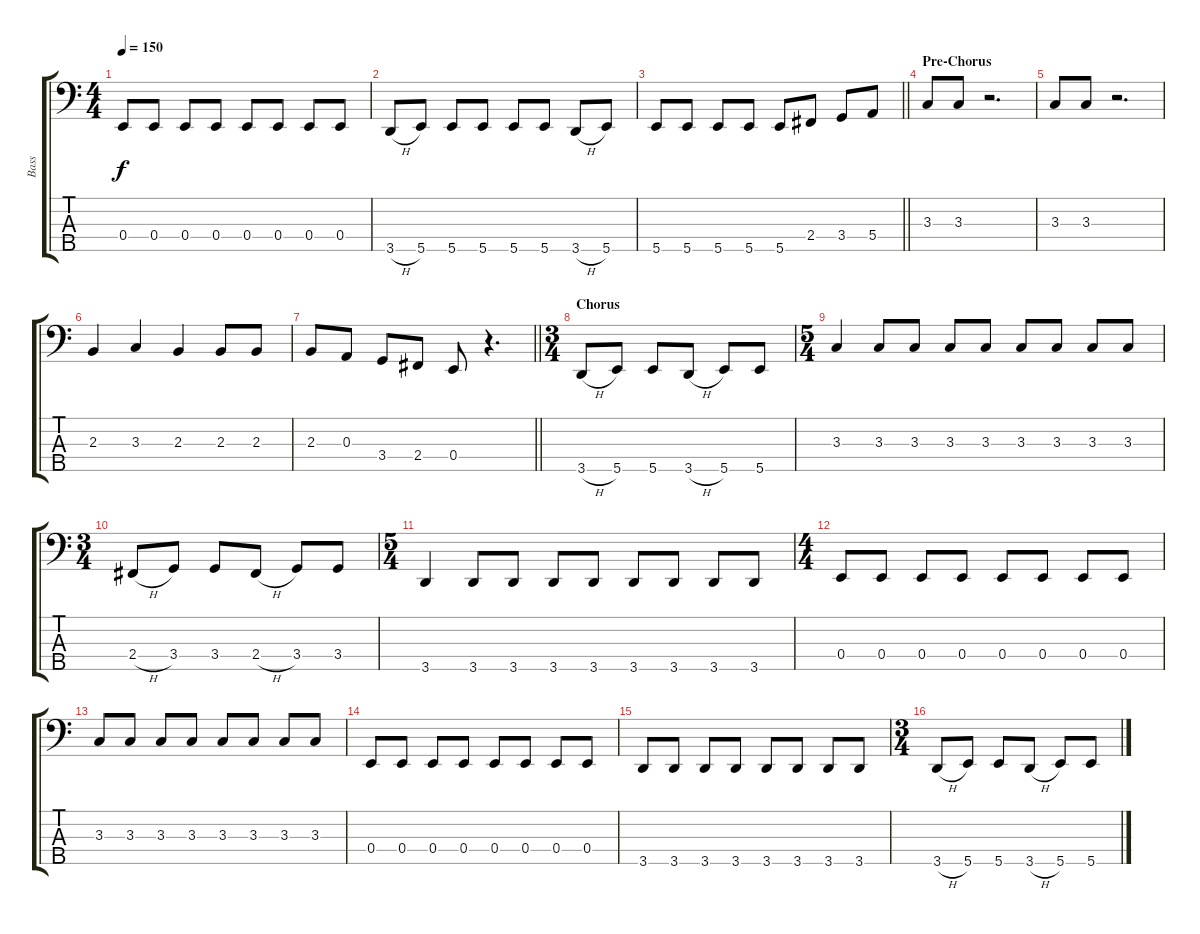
\track ("Bass" "Bass") {instrument electricbassfinger}
\staff {score tabs}
\tuning (G2 D2 A1 E1 B0) {hide}
\ts (4 4)
\tempo 150
\clef f4
\ks c
0.4.8{dy f} 0.4.8 0.4.8 0.4.8 0.4.8 0.4.8 0.4.8 0.4.8 |
3.5{h}.8 5.5.8 5.5.8 5.5.8 5.5.8 5.5.8 3.5{h}.8 5.5.8 |
\barLineRight lightlight
5.5.8 5.5.8 5.5.8 5.5.8 5.5.8 2.4.8 3.4.8 5.4.8 |
\section ("" "Pre-Chorus")
3.3.8 3.3.8 r.2{d} |
3.3.8 3.3.8 r.2{d} |
2.3.4 3.3.4 2.3.4 2.3.8 2.3.8 |
\barLineRight lightlight
2.3.8 0.3.8 3.4.8 2.4.8 0.4.8 r.4{d} |
\ts (3 4)
\section ("" "Chorus")
3.5{h}.8 5.5.8 5.5.8 3.5{h}.8 5.5.8 5.5.8 |
\ts (5 4)
3.3.4 3.3.8 3.3.8 3.3.8 3.3.8 3.3.8 3.3.8 3.3.8 3.3.8 |
\ts (3 4)
2.4{h}.8 3.4.8 3.4.8 2.4{h}.8 3.4.8 3.4.8 |
\ts (5 4)
3.5.4 3.5.8 3.5.8 3.5.8 3.5.8 3.5.8 3.5.8 3.5.8 3.5.8 |
\ts (4 4)
0.4.8 0.4.8 0.4.8 0.4.8 0.4.8 0.4.8 0.4.8 0.4.8 |
3.3.8 3.3.8 3.3.8 3.3.8 3.3.8 3.3.8 3.3.8 3.3.8 |
0.4.8 0.4.8 0.4.8 0.4.8 0.4.8 0.4.8 0.4.8 0.4.8 |
3.5.8 3.5.8 3.5.8 3.5.8 3.5.8 3.5.8 3.5.8 3.5.8 |
\ts (3 4)
3.5{h}.8 5.5.8 5.5.8 3.5{h}.8 5.5.8 5.5.8
